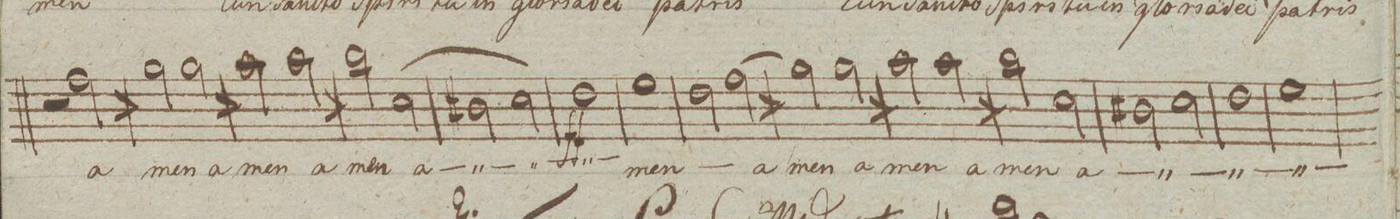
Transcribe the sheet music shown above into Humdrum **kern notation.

**kern	**text	**dynam
*I"Alto.	*	*
*clefC3	*	*
*k[]	*	*
*met(c|)	*	*
*M2/2	*	*
2r	.	.
2g\	a-	.
.	.	>
=215	=215	=215
2a\	-men	.
.	.	]
2a\	a-	.
.	.	>
=216	=216	=216
2b\	-men	.
.	.	]
2b\	a-	.
.	.	>
=217	=217	=217
2cc\	-men	.
.	.	]
(2d\	a-	.
=218	=218	=218
2c#X\	.	.
2d\)	.	.
=219	=219	=219
1e\	.	ff
=220	=220	=220
1f\	-men	.
=221	=221	=221
2e\	.	.
(2g\	a-	.
.	.	>
=222	=222	=222
2a\)	-men	.
.	.	]
2a\	a-	.
.	.	>
=223	=223	=223
2b\	-men	.
.	.	]
2b\	a-	.
.	.	>
=224	=224	=224
2cc\	-men	.
.	.	]
2d\	a-	.
=225	=225	=225
2c#X\	.	.
2d\	.	.
=226	=226	=226
1e\	.	.
=227	=227	=227
1f\	.	.
=228	=228	=228
*-	*-	*-
